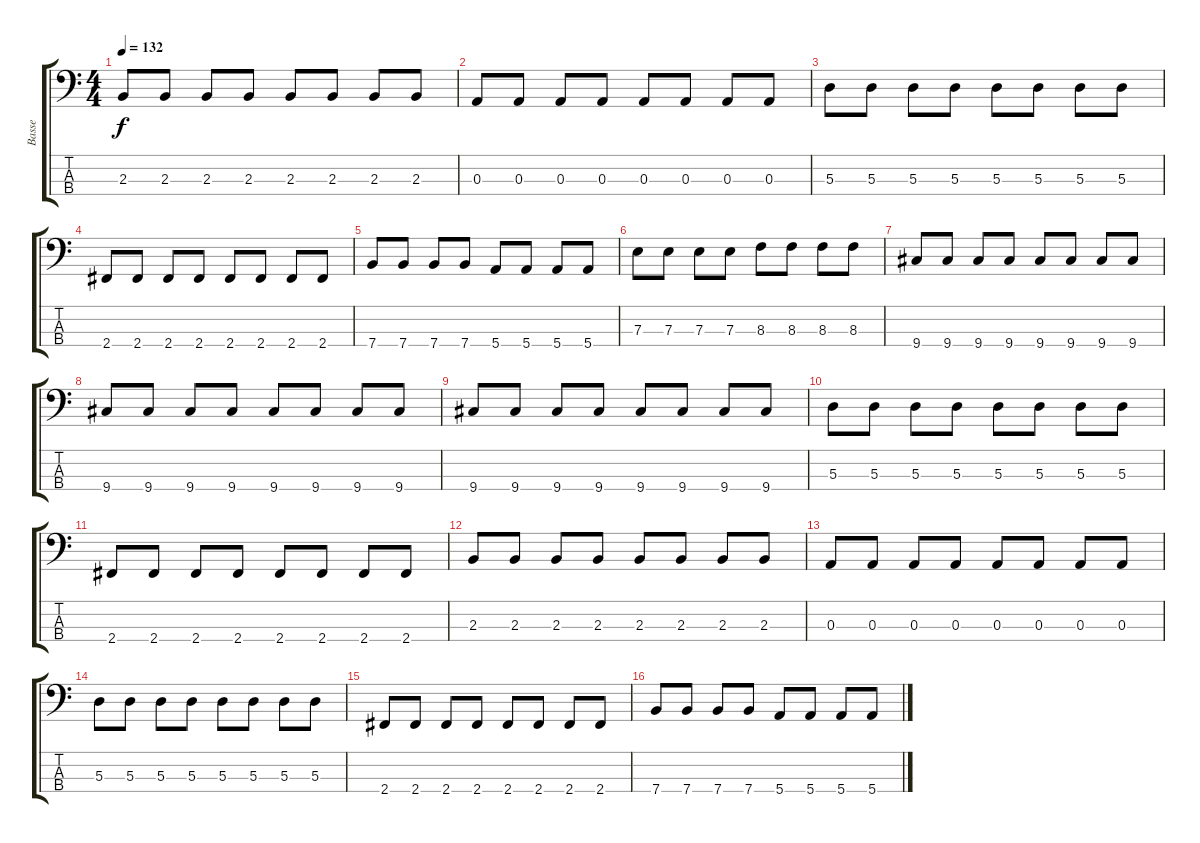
\track ("Basse" "Basse") {instrument electricbassfinger}
\staff {score tabs}
\tuning (G2 D2 A1 E1) {hide}
\ts (4 4)
\tempo 132
\clef f4
\ks c
2.3.8{dy f} 2.3.8 2.3.8 2.3.8 2.3.8 2.3.8 2.3.8 2.3.8 |
0.3.8 0.3.8 0.3.8 0.3.8 0.3.8 0.3.8 0.3.8 0.3.8 |
5.3.8 5.3.8 5.3.8 5.3.8 5.3.8 5.3.8 5.3.8 5.3.8 |
2.4.8 2.4.8 2.4.8 2.4.8 2.4.8 2.4.8 2.4.8 2.4.8 |
7.4.8 7.4.8 7.4.8 7.4.8 5.4.8 5.4.8 5.4.8 5.4.8 |
7.3.8 7.3.8 7.3.8 7.3.8 8.3.8 8.3.8 8.3.8 8.3.8 |
9.4.8 9.4.8 9.4.8 9.4.8 9.4.8 9.4.8 9.4.8 9.4.8 |
9.4.8 9.4.8 9.4.8 9.4.8 9.4.8 9.4.8 9.4.8 9.4.8 |
9.4.8 9.4.8 9.4.8 9.4.8 9.4.8 9.4.8 9.4.8 9.4.8 |
5.3.8 5.3.8 5.3.8 5.3.8 5.3.8 5.3.8 5.3.8 5.3.8 |
2.4.8 2.4.8 2.4.8 2.4.8 2.4.8 2.4.8 2.4.8 2.4.8 |
2.3.8 2.3.8 2.3.8 2.3.8 2.3.8 2.3.8 2.3.8 2.3.8 |
0.3.8 0.3.8 0.3.8 0.3.8 0.3.8 0.3.8 0.3.8 0.3.8 |
5.3.8 5.3.8 5.3.8 5.3.8 5.3.8 5.3.8 5.3.8 5.3.8 |
2.4.8 2.4.8 2.4.8 2.4.8 2.4.8 2.4.8 2.4.8 2.4.8 |
7.4.8 7.4.8 7.4.8 7.4.8 5.4.8 5.4.8 5.4.8 5.4.8
